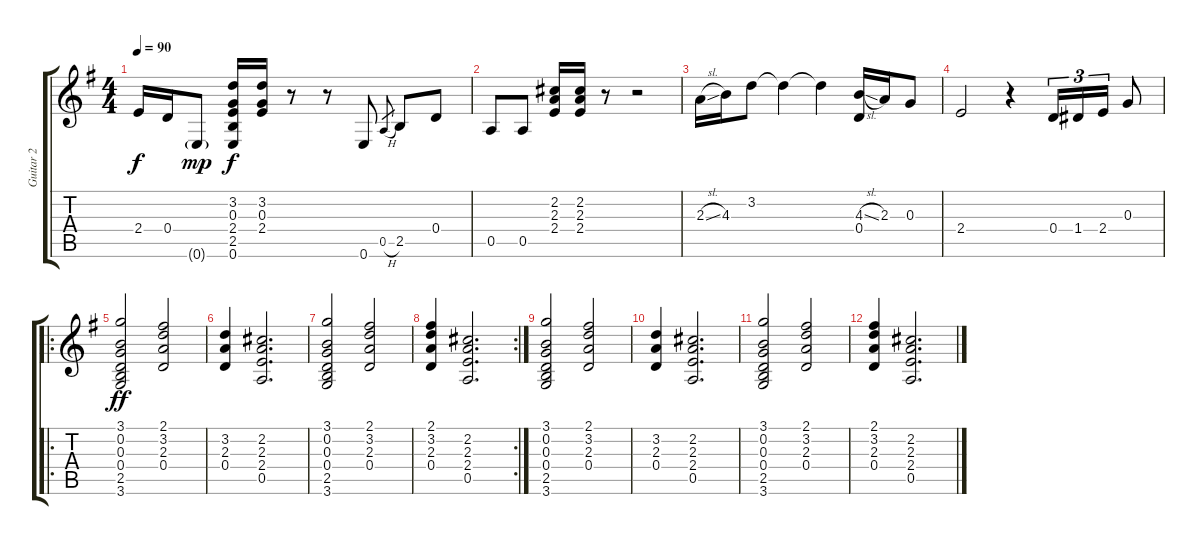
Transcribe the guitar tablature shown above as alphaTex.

\track ("Guitar 2" "Guitar 2") {instrument overdrivenguitar}
\staff {score tabs}
\tuning (E4 B3 G3 D3 A2 E2) {hide}
\ts (4 4)
\tempo 90
\clef g2
\ks g
2.4.16{dy f} 0.4.16 0.6{g}.8{dy mp} (3.2 0.3 2.4 2.5 0.6).16{dy f} (3.2 0.3 2.4).16 r.8 r.8 0.6.8 0.5{h}.8{gr} 2.5.8 0.4.8 |
0.5.8 0.5.8 (2.2 2.3 2.4).16 (2.2 2.3 2.4).16 r.8 r.2 |
2.3{sl}.16 4.3.16 3.2.8 3.2{t}.4 3.2{t}.4 (4.3{sl} 0.4).16 2.3.16 0.3.8 |
2.4.2 r.4 0.4.16{tu (3 2)} 1.4.16{tu (3 2)} 2.4.16{tu (3 2)} 0.3.8 |
\ro
(3.1 0.2 0.3 0.4 2.5 3.6).2{dy ff} (2.1 3.2 2.3 0.4).2 |
(3.2 2.3 0.4).4 (2.2 2.3 2.4 0.5).2{d} |
(3.1 0.2 0.3 0.4 2.5 3.6).2 (2.1 3.2 2.3 0.4).2 |
\rc 2
(2.1 3.2 2.3 0.4).4 (2.2 2.3 2.4 0.5).2{d} |
(3.1 0.2 0.3 0.4 2.5 3.6).2 (2.1 3.2 2.3 0.4).2 |
(3.2 2.3 0.4).4 (2.2 2.3 2.4 0.5).2{d} |
(3.1 0.2 0.3 0.4 2.5 3.6).2 (2.1 3.2 2.3 0.4).2 |
(2.1 3.2 2.3 0.4).4 (2.2 2.3 2.4 0.5).2{d}
